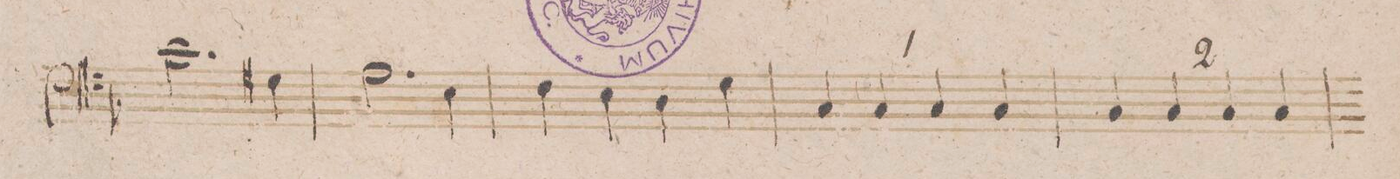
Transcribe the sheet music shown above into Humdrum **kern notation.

**kern	**dynam
*I"Fagotto 2do	*
*clefF4	*
*k[b-]	*
*met(c)	*
*M4/4	*
2.c\	.
4G#X\	.
=181	=181
2.A\	.
4E\	.
=182	=182
4F\	.
4E\	.
4D\	.
4G\	.
=183	=183
4C/	.
4C/	.
4C/	.
4C/	.
=184	=184
4C/	.
4C/	.
4C/	.
4C/	.
=185	=185
*-	*-
